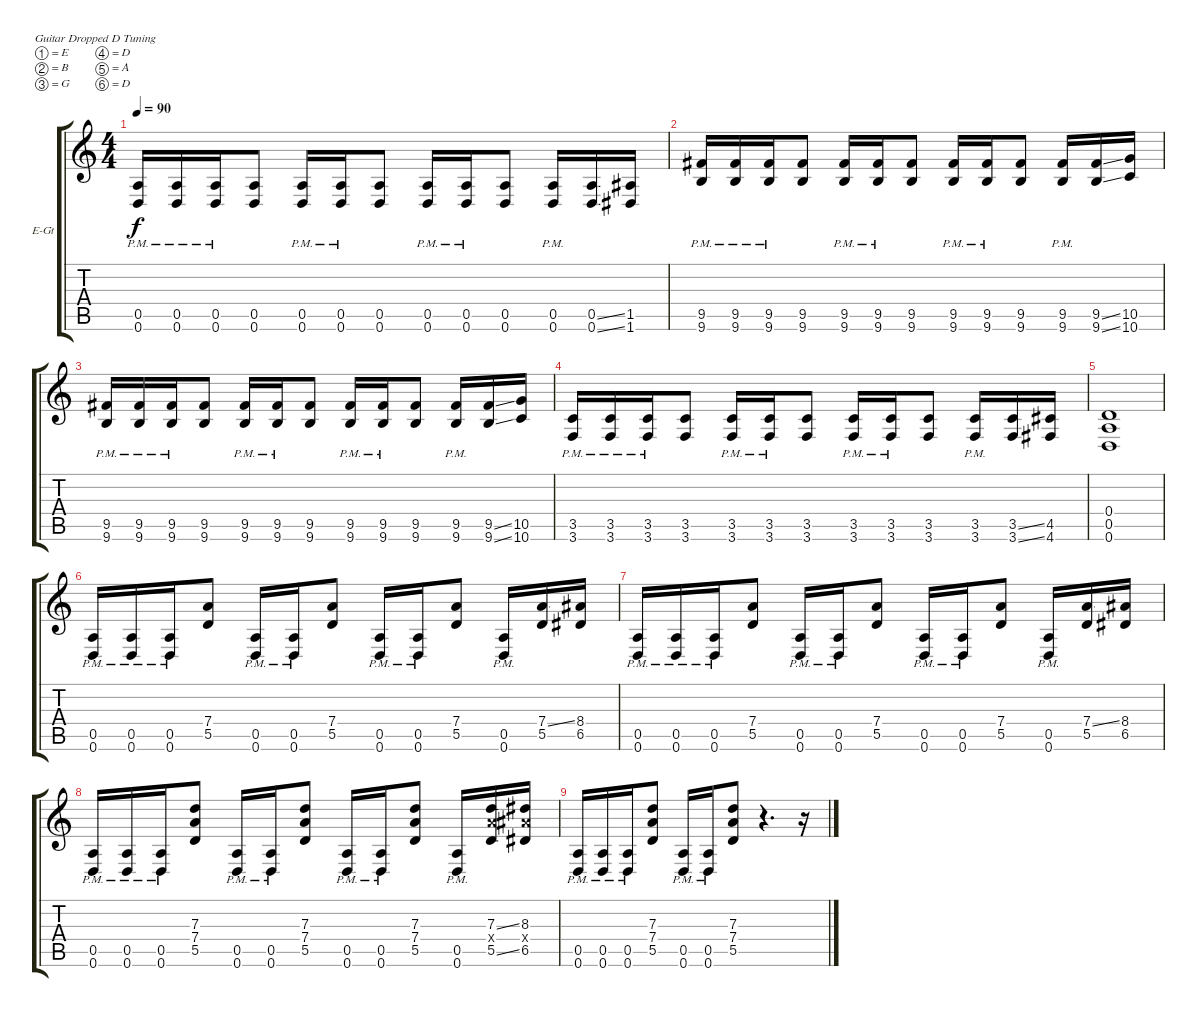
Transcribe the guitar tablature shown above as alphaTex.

\bracketExtendMode groupsimilarinstruments
\firstSystemTrackNameOrientation horizontal
\otherSystemsTrackNameOrientation horizontal
\track ("Гитара 2" "E-Gt") {instrument overdrivenguitar}
\staff {score tabs}
\tuning (E4 B3 G3 D3 A2 D2)
\ts (4 4)
\tempo 90
\clef g2
\ks c
(0.5{pm} 0.6{pm}).16{dy f} (0.5{pm} 0.6{pm}).16 (0.5{pm} 0.6{pm}).16 (0.5 0.6).8 (0.5{pm} 0.6{pm}).16 (0.5{pm} 0.6{pm}).16 (0.5 0.6).8 (0.5{pm} 0.6{pm}).16 (0.5{pm} 0.6{pm}).16 (0.5 0.6).8 (0.5{pm} 0.6{pm}).16 (0.5{ss} 0.6{ss}).16 (1.5 1.6).16 |
(9.5{pm} 9.6{pm}).16 (9.5{pm} 9.6{pm}).16 (9.5{pm} 9.6{pm}).16 (9.5 9.6).8 (9.5{pm} 9.6{pm}).16 (9.5{pm} 9.6{pm}).16 (9.5 9.6).8 (9.5{pm} 9.6{pm}).16 (9.5{pm} 9.6{pm}).16 (9.5 9.6).8 (9.5{pm} 9.6{pm}).16 (9.5{ss} 9.6{ss}).16 (10.5 10.6).16 |
(9.5{pm} 9.6{pm}).16 (9.5{pm} 9.6{pm}).16 (9.5{pm} 9.6{pm}).16 (9.5 9.6).8 (9.5{pm} 9.6{pm}).16 (9.5{pm} 9.6{pm}).16 (9.5 9.6).8 (9.5{pm} 9.6{pm}).16 (9.5{pm} 9.6{pm}).16 (9.5 9.6).8 (9.5{pm} 9.6{pm}).16 (9.5{ss} 9.6{ss}).16 (10.5 10.6).16 |
(3.5{pm} 3.6{pm}).16 (3.5{pm} 3.6{pm}).16 (3.5{pm} 3.6{pm}).16 (3.5 3.6).8 (3.5{pm} 3.6{pm}).16 (3.5{pm} 3.6{pm}).16 (3.5 3.6).8 (3.5{pm} 3.6{pm}).16 (3.5{pm} 3.6{pm}).16 (3.5 3.6).8 (3.5{pm} 3.6{pm}).16 (3.5{ss} 3.6{ss}).16 (4.5 4.6).16 |
(0.4 0.5 0.6).1 |
(0.5{pm} 0.6{pm}).16 (0.5{pm} 0.6{pm}).16 (0.5{pm} 0.6{pm}).16 (7.4 5.5).8 (0.5{pm} 0.6{pm}).16 (0.5{pm} 0.6{pm}).16 (7.4 5.5).8 (0.5{pm} 0.6{pm}).16 (0.5{pm} 0.6{pm}).16 (7.4 5.5).8 (0.5{pm} 0.6{pm}).16 (7.4{ss} 5.5).16 (8.4 6.5).16 |
(0.5{pm} 0.6{pm}).16 (0.5{pm} 0.6{pm}).16 (0.5{pm} 0.6{pm}).16 (7.4 5.5).8 (0.5{pm} 0.6{pm}).16 (0.5{pm} 0.6{pm}).16 (7.4 5.5).8 (0.5{pm} 0.6{pm}).16 (0.5{pm} 0.6{pm}).16 (7.4 5.5).8 (0.5{pm} 0.6{pm}).16 (7.4{ss} 5.5).16 (8.4 6.5).16 |
(0.5{pm} 0.6{pm}).16 (0.5{pm} 0.6{pm}).16 (0.5{pm} 0.6{pm}).16 (7.3 7.4 5.5).8 (0.5{pm} 0.6{pm}).16 (0.5{pm} 0.6{pm}).16 (7.3 7.4 5.5).8 (0.5{pm} 0.6{pm}).16 (0.5{pm} 0.6{pm}).16 (7.3 7.4 5.5).8 (0.5{pm} 0.6{pm}).16 (7.3{ss} 7.4{x} 5.5{ss}).16 (8.3 8.4{x} 6.5).16 |
(0.5{pm} 0.6{pm}).16 (0.5{pm} 0.6{pm}).16 (0.5{pm} 0.6{pm}).16 (7.3 7.4 5.5).8 (0.5{pm} 0.6{pm}).16 (0.5{pm} 0.6{pm}).16 (7.3 7.4 5.5).8 r.4{d} r.16
